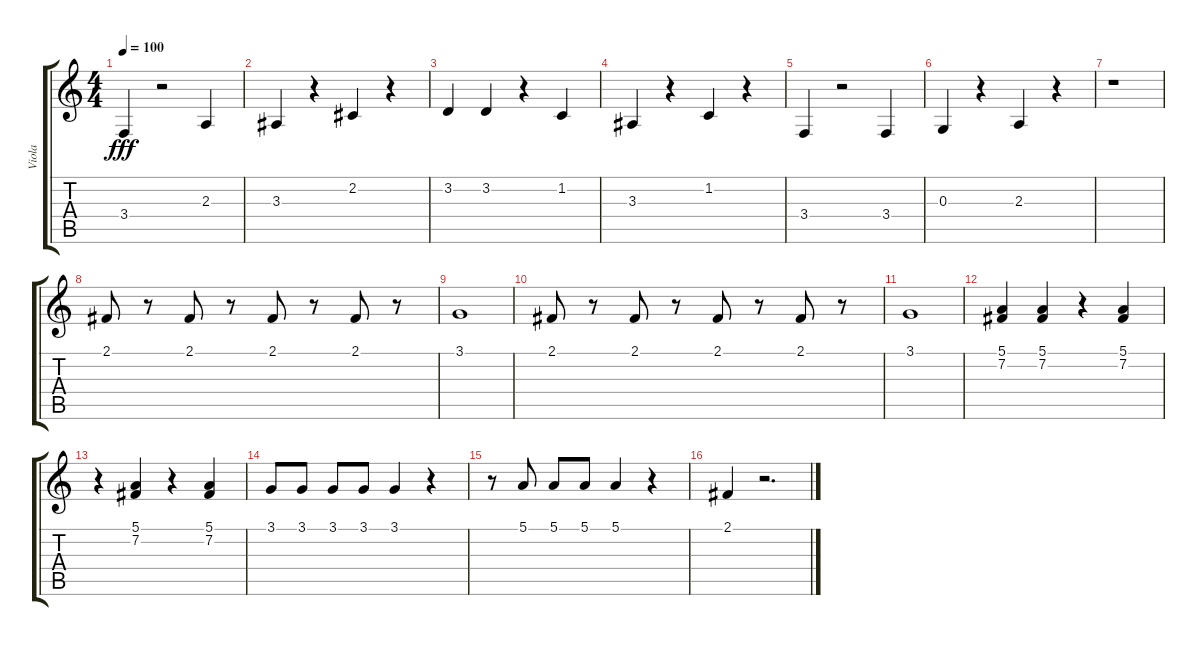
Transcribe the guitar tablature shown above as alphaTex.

\track ("Viola" "Viola") {instrument stringensemble1}
\staff {score tabs}
\tuning (E4 B3 G3 D3 A2 E2) {hide}
\ts (4 4)
\tempo 100
\clef g2
\ks c
3.4.4{dy fff} r.2 2.3.4 |
3.3.4 r.4 2.2.4 r.4 |
3.2.4 3.2.4 r.4 1.2.4 |
3.3.4 r.4 1.2.4 r.4 |
3.4.4 r.2 3.4.4 |
0.3.4 r.4 2.3.4 r.4 |
r.1 |
2.1.8 r.8 2.1.8 r.8 2.1.8 r.8 2.1.8 r.8 |
3.1.1 |
2.1.8 r.8 2.1.8 r.8 2.1.8 r.8 2.1.8 r.8 |
3.1.1 |
(5.1 7.2).4 (5.1 7.2).4 r.4 (5.1 7.2).4 |
r.4 (5.1 7.2).4 r.4 (5.1 7.2).4 |
3.1.8 3.1.8 3.1.8 3.1.8 3.1.4 r.4 |
r.8 5.1.8 5.1.8 5.1.8 5.1.4 r.4 |
2.1.4 r.2{d}
